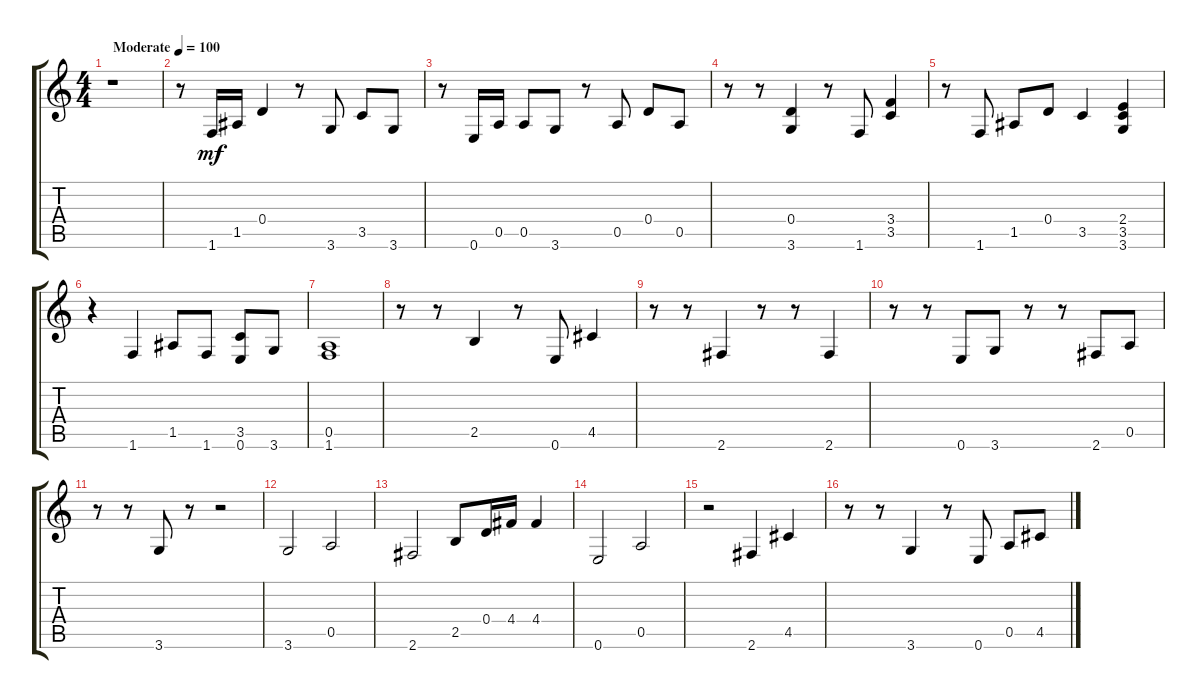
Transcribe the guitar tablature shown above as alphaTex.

\track "" {instrument acousticguitarsteel}
\staff {score tabs}
\tuning (E4 B3 G3 D3 A2 E2) {hide}
\ts (4 4)
\tempo (100 "Moderate")
\clef g2
\ks c
r.1{dy mf instrument acousticguitarsteel} |
r.8 1.6.16 1.5.16 0.4.4 r.8 3.6.8 3.5.8 3.6.8 |
r.8 0.6.16 0.5.16 0.5.8 3.6.8 r.8 0.5.8 0.4.8 0.5.8 |
r.8 r.8 (0.4 3.6).4 r.8 1.6.8 (3.4 3.5).4 |
r.8 1.6.8 1.5.8 0.4.8 3.5.4 (2.4 3.5 3.6).4 |
r.4 1.6.4 1.5.8 1.6.8 (3.5 0.6).8 3.6.8 |
(0.5 1.6).1 |
r.8 r.8 2.5.4 r.8 0.6.8 4.5.4 |
r.8 r.8 2.6.4 r.8 r.8 2.6.4 |
r.8 r.8 0.6.8 3.6.8 r.8 r.8 2.6.8 0.5.8 |
r.8 r.8 3.6.8 r.8 r.2 |
3.6.2 0.5.2 |
2.6.2 2.5.8 0.4.16 4.4.16 4.4.4 |
0.6.2 0.5.2 |
r.2 2.6.4 4.5.4 |
r.8 r.8 3.6.4 r.8 0.6.8 0.5.8 4.5.8
